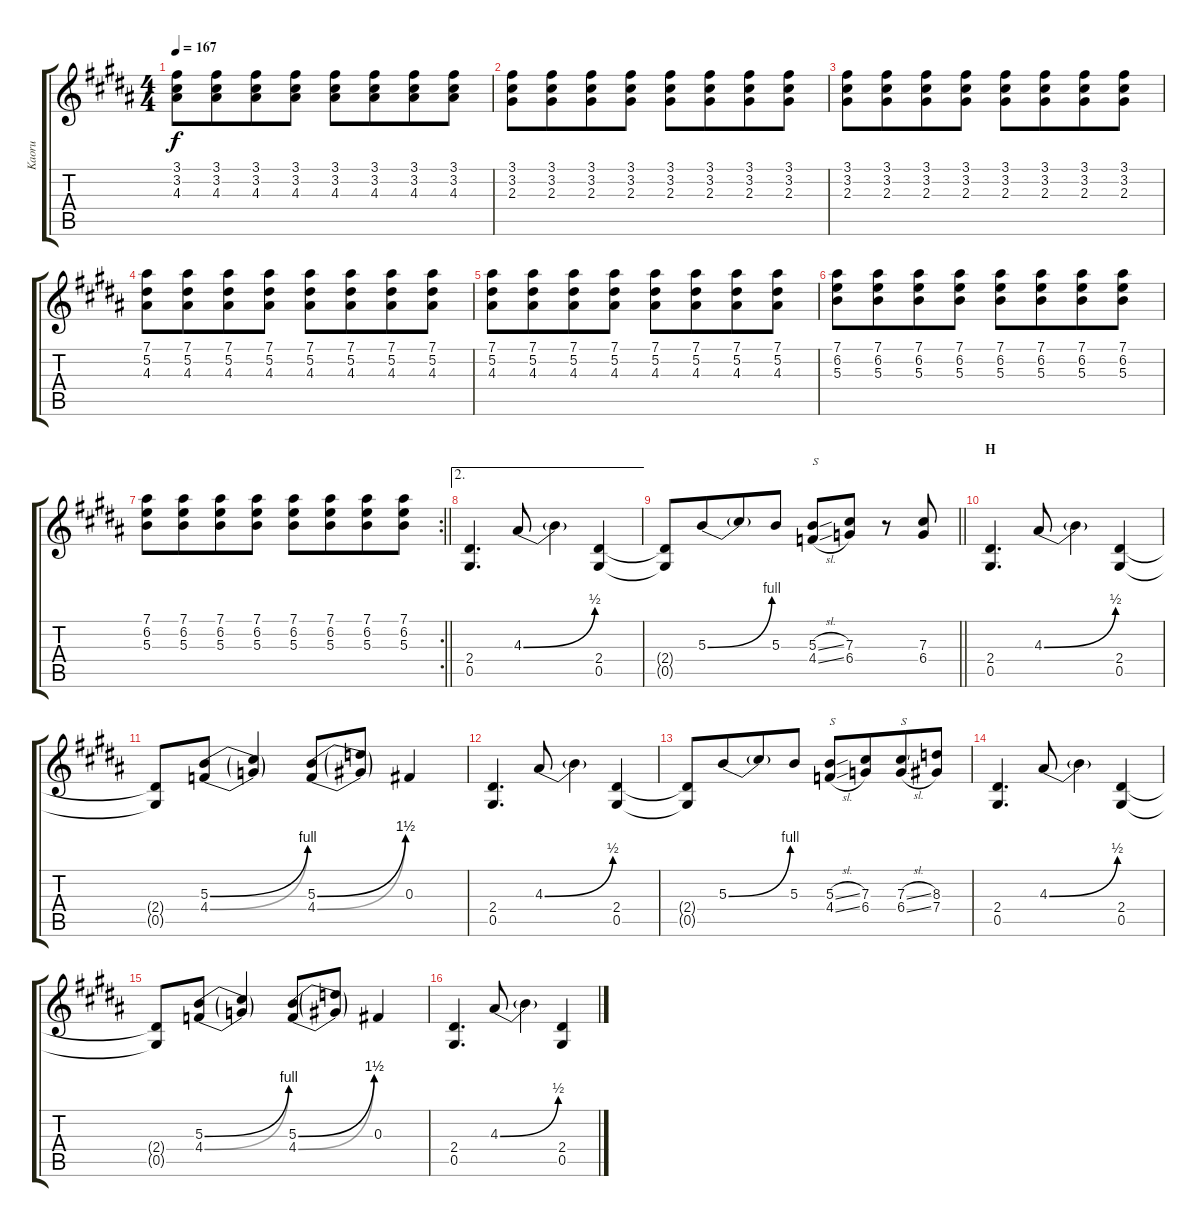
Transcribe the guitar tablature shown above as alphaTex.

\track ("Kaoru" "Kaoru") {instrument overdrivenguitar}
\staff {score tabs}
\tuning (Eb4 Bb3 Gb3 Db3 Ab2 Db2) {hide}
\ts (4 4)
\tempo 167
\clef g2
\ks g#minor
(3.1 3.2 4.3).8{dy f} (3.1 3.2 4.3).8{beam merge} (3.1 3.2 4.3).8 (3.1 3.2 4.3).8 (3.1 3.2 4.3).8 (3.1 3.2 4.3).8{beam merge} (3.1 3.2 4.3).8 (3.1 3.2 4.3).8 |
(3.1 3.2 2.3).8 (3.1 3.2 2.3).8{beam merge} (3.1 3.2 2.3).8 (3.1 3.2 2.3).8 (3.1 3.2 2.3).8 (3.1 3.2 2.3).8{beam merge} (3.1 3.2 2.3).8 (3.1 3.2 2.3).8 |
(3.1 3.2 2.3).8 (3.1 3.2 2.3).8{beam merge} (3.1 3.2 2.3).8 (3.1 3.2 2.3).8 (3.1 3.2 2.3).8 (3.1 3.2 2.3).8{beam merge} (3.1 3.2 2.3).8 (3.1 3.2 2.3).8 |
(7.1 5.2 4.3).8 (7.1 5.2 4.3).8{beam merge} (7.1 5.2 4.3).8 (7.1 5.2 4.3).8 (7.1 5.2 4.3).8 (7.1 5.2 4.3).8{beam merge} (7.1 5.2 4.3).8 (7.1 5.2 4.3).8 |
(7.1 5.2 4.3).8 (7.1 5.2 4.3).8{beam merge} (7.1 5.2 4.3).8 (7.1 5.2 4.3).8 (7.1 5.2 4.3).8 (7.1 5.2 4.3).8{beam merge} (7.1 5.2 4.3).8 (7.1 5.2 4.3).8 |
(7.1 6.2 5.3).8 (7.1 6.2 5.3).8{beam merge} (7.1 6.2 5.3).8 (7.1 6.2 5.3).8 (7.1 6.2 5.3).8 (7.1 6.2 5.3).8{beam merge} (7.1 6.2 5.3).8 (7.1 6.2 5.3).8 |
\rc 2
\barLineRight lightlight
(7.1 6.2 5.3).8 (7.1 6.2 5.3).8{beam merge} (7.1 6.2 5.3).8 (7.1 6.2 5.3).8 (7.1 6.2 5.3).8 (7.1 6.2 5.3).8{beam merge} (7.1 6.2 5.3).8 (7.1 6.2 5.3).8 |
\ae 2
\section ("" "")
(2.4 0.5).4{d} 4.3{be (bend 0 0 60 2)}.8 4.3{t}.4 (2.4 0.5).4 |
\barLineRight lightlight
(2.4{t} 0.5{t}).8 5.3{be (bend 0 0 60 4)}.8{beam merge} 5.3{t}.8 5.3.8 (5.3{sl} 4.4{sl}).8{txt "S"} (7.3 6.4).8 r.8 (7.3 6.4).8 |
\section ("" "H")
(2.4 0.5).4{d} 4.3{be (bend 0 0 60 2)}.8 4.3{t}.4 (2.4 0.5).4 |
(2.4{t} 0.5{t}).8 (5.3{be (bend 0 0 60 4)} 4.4{be (bend 0 0 60 4)}).8 (5.3{t} 4.4{t}).4 (5.3{be (bend 0 0 60 6)} 4.4{be (bend 0 0 60 6)}).8 (5.3{t} 4.4{t}).8 0.3.4 |
(2.4 0.5).4{d} 4.3{be (bend 0 0 60 2)}.8 4.3{t}.4 (2.4 0.5).4 |
(2.4{t} 0.5{t}).8 5.3{be (bend 0 0 60 4)}.8{beam merge} 5.3{t}.8 5.3.8 (5.3{sl} 4.4{sl}).8{txt "S"} (7.3 6.4).8{beam merge} (7.3{sl} 6.4{sl}).8{txt "S"} (8.3 7.4).8 |
(2.4 0.5).4{d} 4.3{be (bend 0 0 60 2)}.8 4.3{t}.4 (2.4 0.5).4 |
(2.4{t} 0.5{t}).8 (5.3{be (bend 0 0 60 4)} 4.4{be (bend 0 0 60 4)}).8 (5.3{t} 4.4{t}).4 (5.3{be (bend 0 0 60 6)} 4.4{be (bend 0 0 60 6)}).8 (5.3{t} 4.4{t}).8 0.3.4 |
(2.4 0.5).4{d} 4.3{be (bend 0 0 60 2)}.8 4.3{t}.4 (2.4 0.5).4
